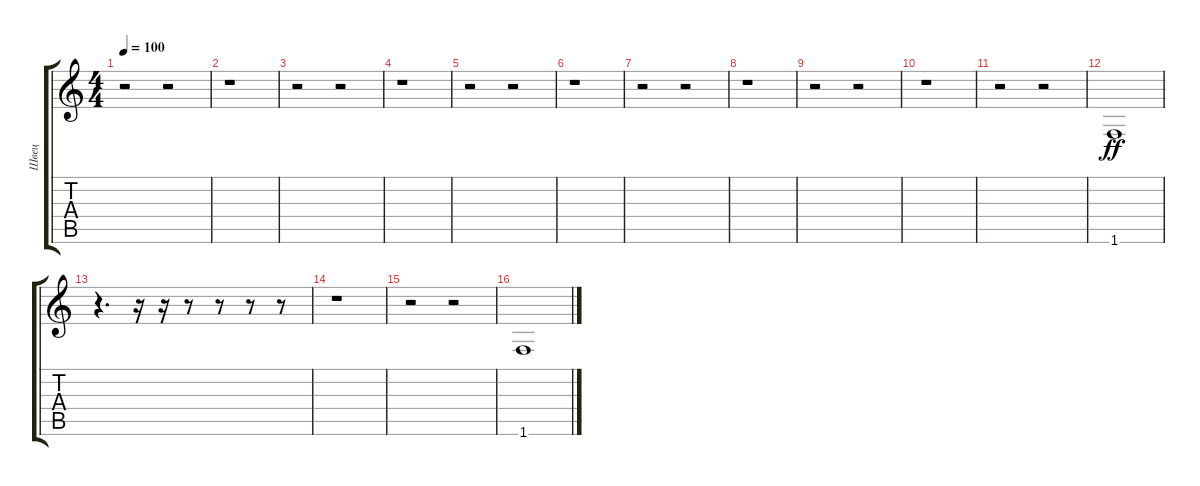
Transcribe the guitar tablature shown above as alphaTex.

\track ("Швец" "Швец") {instrument electricbasspick}
\staff {score tabs}
\tuning (E4 B3 G3 D3 A2 E2) {hide}
\ts (4 4)
\tempo 100
\clef g2
\ks c
r.2{dy ff} r.2 |
r.1 |
r.2 r.2 |
r.1 |
r.2 r.2 |
r.1 |
r.2 r.2 |
r.1 |
r.2 r.2 |
r.1 |
r.2 r.2 |
1.6.1 |
r.4{d} r.16 r.16 r.8 r.8 r.8 r.8 |
r.1 |
r.2 r.2 |
1.6.1
